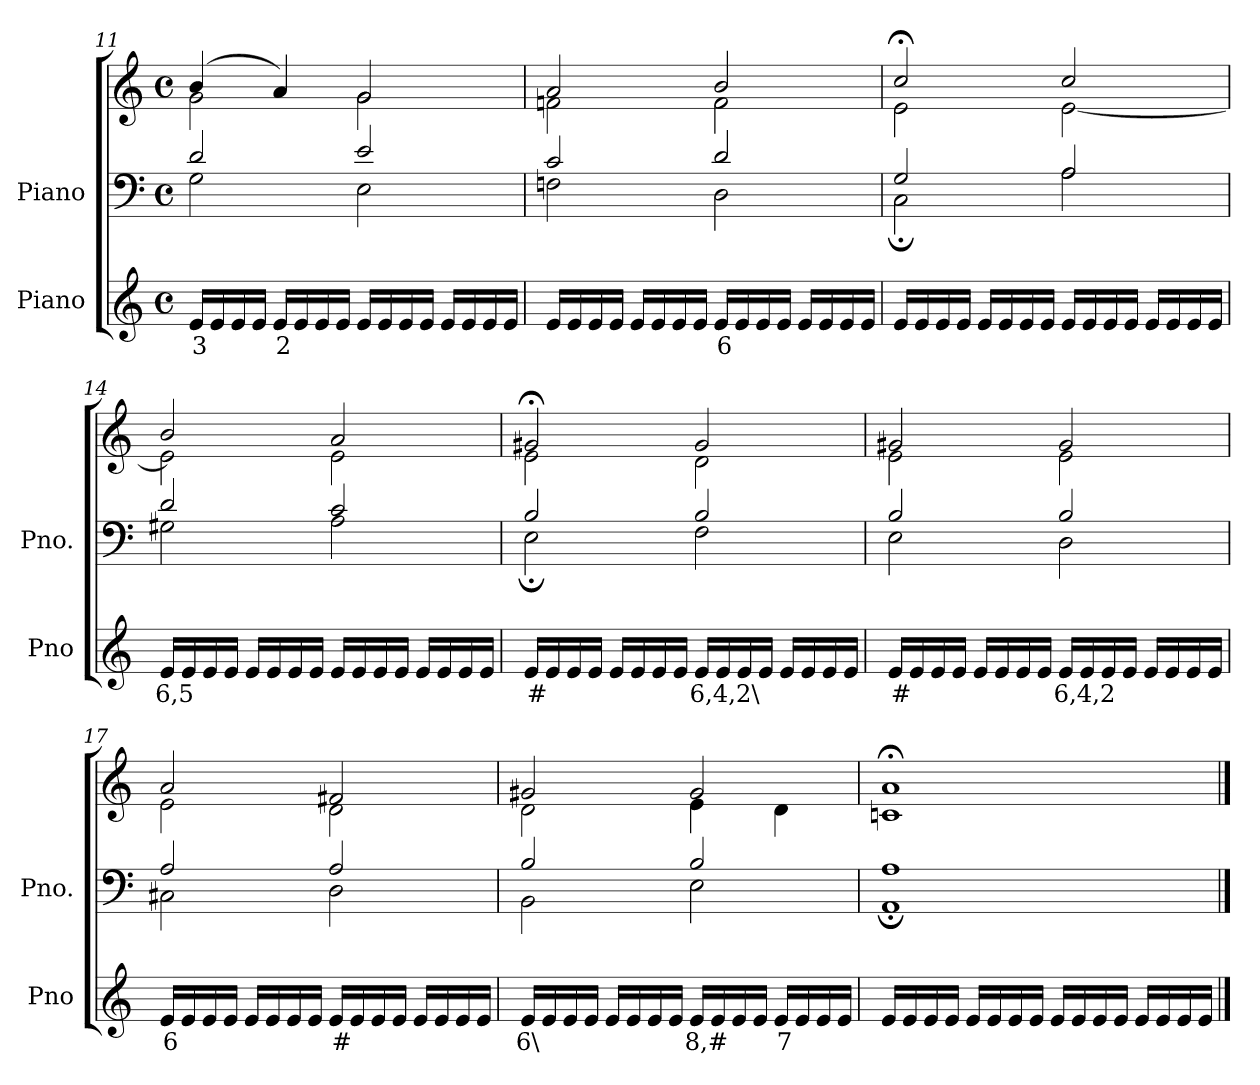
**kern	**text	**kern	**kern
*part2	*part2	*part1	*part1
*staff3	*staff3	*staff2	*staff1
*I"Piano	*	*I"Piano	*
*I'Pno	*	*I'Pno.	*
*clefG2	*	*clefF4	*clefG2
*k[]	*	*k[]	*k[]
*M4/4	*	*M4/4	*M4/4
*met(c)	*	*met(c)	*met(c)
=11	=11	=11	=11
!	!LO:LY:b	!	!
*	*	*^	*^
16e/LL	3	2d/	2G\	(>4b/	2g\
16e/	.	.	.	.	.
16e/	.	.	.	.	.
16e/JJ	.	.	.	.	.
!	!LO:LY:b	!	!	!	!
16e/LL	2	.	.	4a/)	.
16e/	.	.	.	.	.
16e/	.	.	.	.	.
16e/JJ	.	.	.	.	.
16e/LL	.	2e/	2E\	2g/	2g\
16e/	.	.	.	.	.
16e/	.	.	.	.	.
16e/JJ	.	.	.	.	.
16e/LL	.	.	.	.	.
16e/	.	.	.	.	.
16e/	.	.	.	.	.
16e/JJ	.	.	.	.	.
=12	=12	=12	=12	=12	=12
16e/LL	.	2c/	2Fn\	2a/	2fn\
16e/	.	.	.	.	.
16e/	.	.	.	.	.
16e/JJ	.	.	.	.	.
16e/LL	.	.	.	.	.
16e/	.	.	.	.	.
16e/	.	.	.	.	.
16e/JJ	.	.	.	.	.
!	!LO:LY:b	!	!	!	!
16e/LL	6	2d/	2D\	2b/	2f\
16e/	.	.	.	.	.
16e/	.	.	.	.	.
16e/JJ	.	.	.	.	.
16e/LL	.	.	.	.	.
16e/	.	.	.	.	.
16e/	.	.	.	.	.
16e/JJ	.	.	.	.	.
=13	=13	=13	=13	=13	=13
16e/LL	.	2G/	2C;\	2cc;</	2e\
16e/	.	.	.	.	.
16e/	.	.	.	.	.
16e/JJ	.	.	.	.	.
16e/LL	.	.	.	.	.
16e/	.	.	.	.	.
16e/	.	.	.	.	.
16e/JJ	.	.	.	.	.
16e/LL	.	2A/	2A\	2cc/	[2e\
16e/	.	.	.	.	.
16e/	.	.	.	.	.
16e/JJ	.	.	.	.	.
16e/LL	.	.	.	.	.
16e/	.	.	.	.	.
16e/	.	.	.	.	.
16e/JJ	.	.	.	.	.
=14	=14	=14	=14	=14	=14
!	!LO:LY:b	!	!	!	!
16e/LL	6,5	2d/	2G#X\	2b/	2e\]
16e/	.	.	.	.	.
16e/	.	.	.	.	.
16e/JJ	.	.	.	.	.
16e/LL	.	.	.	.	.
16e/	.	.	.	.	.
16e/	.	.	.	.	.
16e/JJ	.	.	.	.	.
16e/LL	.	2c/	2A\	2a/	2e\
16e/	.	.	.	.	.
16e/	.	.	.	.	.
16e/JJ	.	.	.	.	.
16e/LL	.	.	.	.	.
16e/	.	.	.	.	.
16e/	.	.	.	.	.
16e/JJ	.	.	.	.	.
=15	=15	=15	=15	=15	=15
!	!LO:LY:b	!	!	!	!
16e/LL	#	2B/	2E;\	2g#X;</	2e\
16e/	.	.	.	.	.
16e/	.	.	.	.	.
16e/JJ	.	.	.	.	.
16e/LL	.	.	.	.	.
16e/	.	.	.	.	.
16e/	.	.	.	.	.
16e/JJ	.	.	.	.	.
!	!LO:LY:b	!	!	!	!
16e/LL	6,4,2\	2B/	2F\	2g#/	2d\
16e/	.	.	.	.	.
16e/	.	.	.	.	.
16e/JJ	.	.	.	.	.
16e/LL	.	.	.	.	.
16e/	.	.	.	.	.
16e/	.	.	.	.	.
16e/JJ	.	.	.	.	.
=16	=16	=16	=16	=16	=16
!	!LO:LY:b	!	!	!	!
16e/LL	#	2B/	2E\	2g#X/	2e\
16e/	.	.	.	.	.
16e/	.	.	.	.	.
16e/JJ	.	.	.	.	.
16e/LL	.	.	.	.	.
16e/	.	.	.	.	.
16e/	.	.	.	.	.
16e/JJ	.	.	.	.	.
!	!LO:LY:b	!	!	!	!
16e/LL	6,4,2	2B/	2D\	2g#/	2e\
16e/	.	.	.	.	.
16e/	.	.	.	.	.
16e/JJ	.	.	.	.	.
16e/LL	.	.	.	.	.
16e/	.	.	.	.	.
16e/	.	.	.	.	.
16e/JJ	.	.	.	.	.
=17	=17	=17	=17	=17	=17
!	!LO:LY:b	!	!	!	!
16e/LL	6	2A/	2C#X\	2a/	2e\
16e/	.	.	.	.	.
16e/	.	.	.	.	.
16e/JJ	.	.	.	.	.
16e/LL	.	.	.	.	.
16e/	.	.	.	.	.
16e/	.	.	.	.	.
16e/JJ	.	.	.	.	.
!	!LO:LY:b	!	!	!	!
16e/LL	#	2A/	2D\	2f#X/	2d\
16e/	.	.	.	.	.
16e/	.	.	.	.	.
16e/JJ	.	.	.	.	.
16e/LL	.	.	.	.	.
16e/	.	.	.	.	.
16e/	.	.	.	.	.
16e/JJ	.	.	.	.	.
=18	=18	=18	=18	=18	=18
!	!LO:LY:b	!	!	!	!
16e/LL	6\	2B/	2BB\	2g#X/	2d\
16e/	.	.	.	.	.
16e/	.	.	.	.	.
16e/JJ	.	.	.	.	.
16e/LL	.	.	.	.	.
16e/	.	.	.	.	.
16e/	.	.	.	.	.
16e/JJ	.	.	.	.	.
!	!LO:LY:b	!	!	!	!
16e/LL	8,#	2B/	2E\	2g#/	4e\
16e/	.	.	.	.	.
16e/	.	.	.	.	.
16e/JJ	.	.	.	.	.
!	!LO:LY:b	!	!	!	!
16e/LL	7	.	.	.	4d\
16e/	.	.	.	.	.
16e/	.	.	.	.	.
16e/JJ	.	.	.	.	.
=19	=19	=19	=19	=19	=19
16e/LL	.	1A	1AA;	1a;<	1cn
16e/	.	.	.	.	.
16e/	.	.	.	.	.
16e/JJ	.	.	.	.	.
16e/LL	.	.	.	.	.
16e/	.	.	.	.	.
16e/	.	.	.	.	.
16e/JJ	.	.	.	.	.
16e/LL	.	.	.	.	.
16e/	.	.	.	.	.
16e/	.	.	.	.	.
16e/JJ	.	.	.	.	.
16e/LL	.	.	.	.	.
16e/	.	.	.	.	.
16e/	.	.	.	.	.
16e/JJ	.	.	.	.	.
*	*	*v	*v	*	*
*	*	*	*v	*v
==	==	==	==
*-	*-	*-	*-
